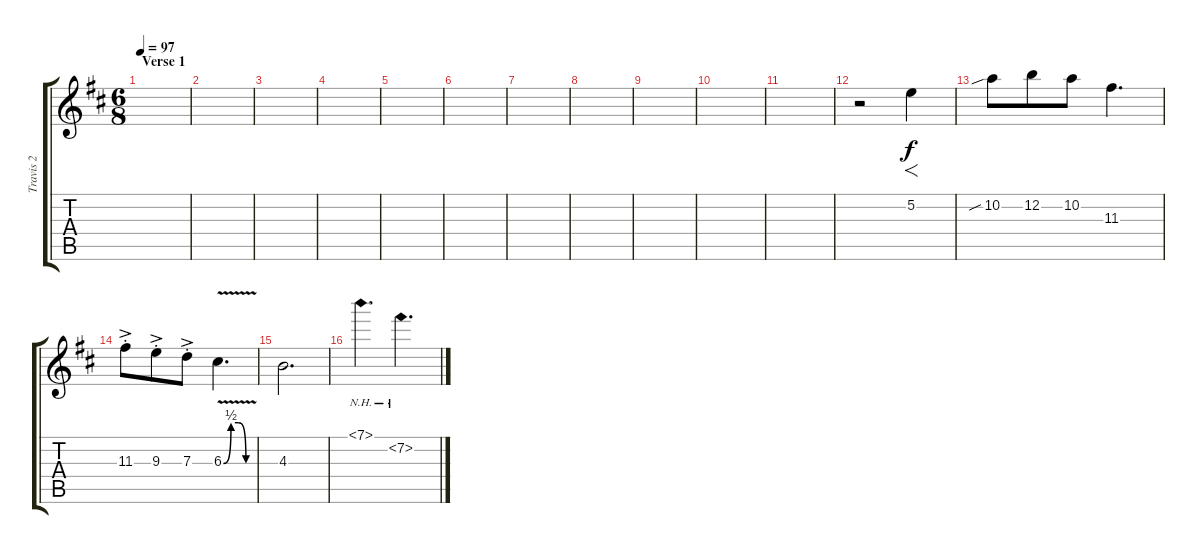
\track ("Travis 2" "Travis 2") {instrument distortionguitar}
\staff {score tabs}
\tuning (E4 B3 G3 D3 A2 E2) {hide}
\ts (6 8)
\section ("" "Verse 1")
\tempo 97
\clef g2
\ks bminor
|
|
|
|
|
|
|
|
|
|
|
r.2 5.2.4{f} |
10.2{sib}.8{dy f} 12.2.8 10.2.8 11.3.4{d} |
11.3{ac st}.8 9.3{ac st}.8 7.3{ac st}.8 6.3{be (custom 0 0 15 2 30 2 45 0 60 0) v}.4{d} |
4.3.2{d} |
7.1{nh}.4{d} 7.2{nh}.4{d}
